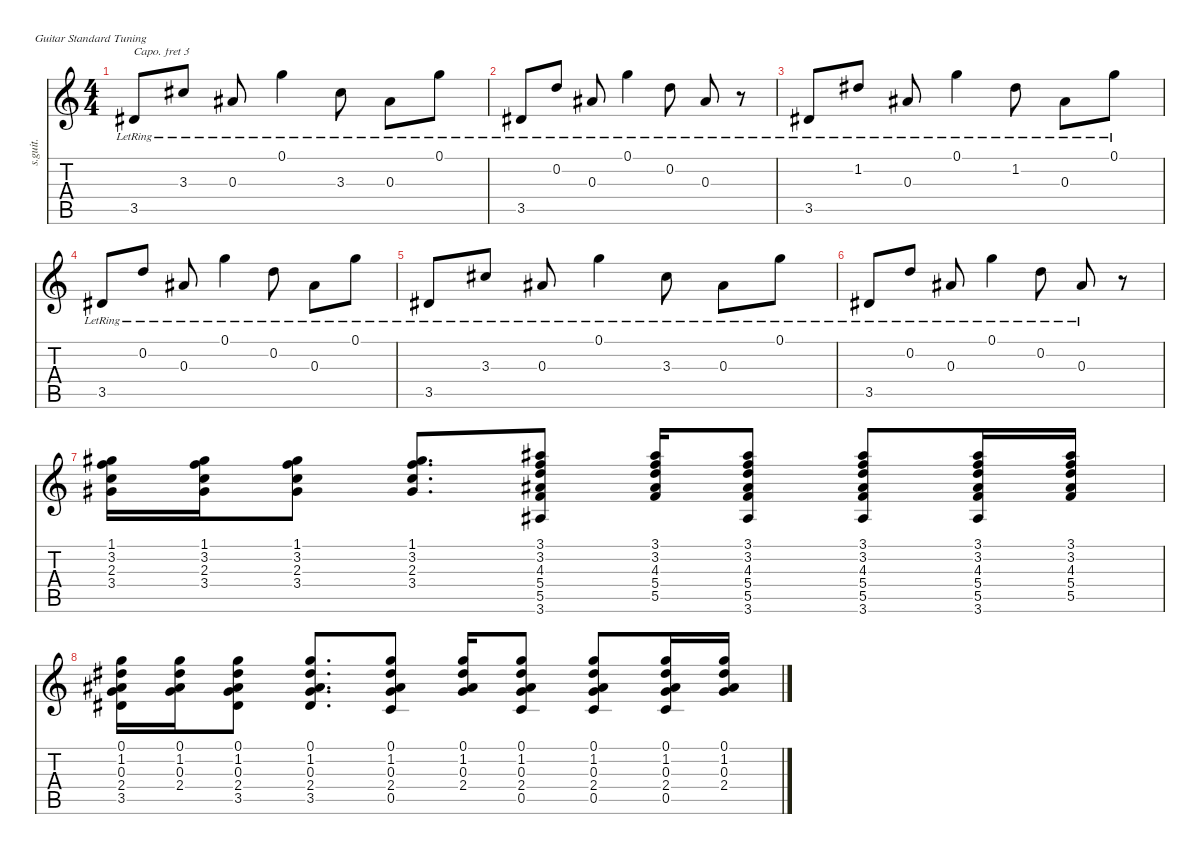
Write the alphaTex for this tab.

\defaultSystemsLayout 4
\hideDynamics
\bracketExtendMode nobrackets
\track ("Acoustic Guitar 1" "s.guit.") {instrument acousticguitarsteel}
\staff {score tabs}
\capo 3
\tuning (E4 B3 G3 D3 A2 E2)
\ts (4 4)
\tempo (100 hide)
\clef g2
\ks c
3.5{lr}.8{dy f} 3.3{lr acc #}.8 0.3{lr}.8 0.1{lr}.4 3.3{lr acc #}.8 0.3{lr}.8 0.1{lr}.8 |
3.5{lr}.8 0.2{lr}.8 0.3{lr}.8 0.1{lr}.4 0.2{lr}.8 0.3{lr}.8 r.8 |
3.5{lr}.8 1.2{lr}.8 0.3{lr}.8 0.1{lr}.4 1.2{lr}.8 0.3{lr}.8 0.1{lr}.8 |
3.5{lr}.8 0.2{lr}.8 0.3{lr}.8 0.1{lr}.4 0.2{lr}.8 0.3{lr}.8 0.1{lr}.8 |
3.5{lr}.8 3.3{lr acc #}.8 0.3{lr}.8 0.1{lr}.4 3.3{lr acc #}.8 0.3{lr}.8 0.1{lr}.8 |
3.5{lr}.8 0.2{lr}.8 0.3{lr}.8 0.1{lr}.4 0.2{lr}.8 0.3{lr}.8 r.8 |
(1.1 3.2 2.3 3.4).16 (1.1 3.2 2.3 3.4).16 (1.1 3.2 2.3 3.4).8 (1.1 3.2 2.3 3.4).8{d} (3.1 3.2 4.3 5.4 5.5 3.6).8 (3.1 3.2 4.3 5.4 5.5).16 (3.1 3.2 4.3 5.4 5.5 3.6).8 (3.1 3.2 4.3 5.4 5.5 3.6).8 (3.1 3.2 4.3 5.4 5.5 3.6).16 (3.1 3.2 4.3 5.4 5.5).16 |
(0.1 1.2 0.3 2.4 3.5).16 (0.1 1.2 0.3 2.4).16 (0.1 1.2 0.3 2.4 3.5).8 (0.1 1.2 0.3 2.4 3.5).8{d} (0.1 1.2 0.3 2.4 0.5).8 (0.1 1.2 0.3 2.4).16 (0.1 1.2 0.3 2.4 0.5).8 (0.1 1.2 0.3 2.4 0.5).8 (0.1 1.2 0.3 2.4 0.5).16 (0.1 1.2 0.3 2.4).16
